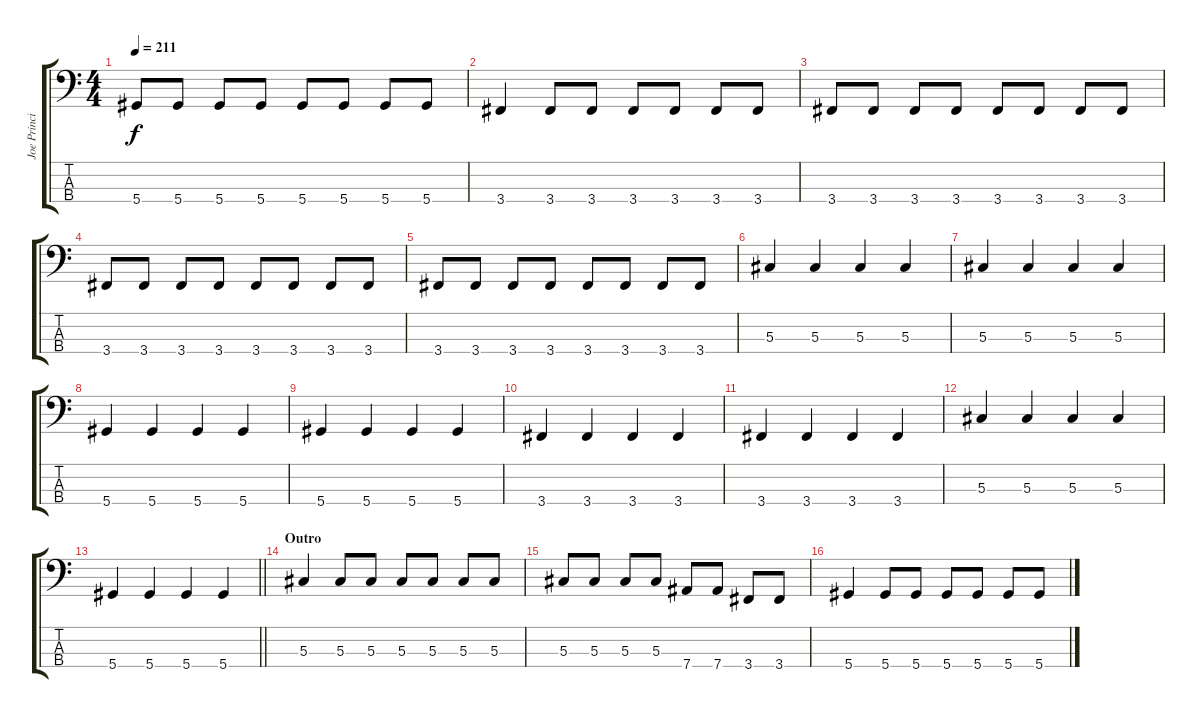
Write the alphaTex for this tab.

\track ("Joe Principe - Bass" "Joe Princi") {instrument electricbasspick}
\staff {score tabs}
\tuning (Gb2 Db2 Ab1 Eb1) {hide}
\ts (4 4)
\tempo 211
\clef f4
\ks c
5.4.8{dy f} 5.4.8 5.4.8 5.4.8 5.4.8 5.4.8 5.4.8 5.4.8 |
3.4.4 3.4.8 3.4.8 3.4.8 3.4.8 3.4.8 3.4.8 |
3.4.8 3.4.8 3.4.8 3.4.8 3.4.8 3.4.8 3.4.8 3.4.8 |
3.4.8 3.4.8 3.4.8 3.4.8 3.4.8 3.4.8 3.4.8 3.4.8 |
3.4.8 3.4.8 3.4.8 3.4.8 3.4.8 3.4.8 3.4.8 3.4.8 |
5.3.4 5.3.4 5.3.4 5.3.4 |
5.3.4 5.3.4 5.3.4 5.3.4 |
5.4.4 5.4.4 5.4.4 5.4.4 |
5.4.4 5.4.4 5.4.4 5.4.4 |
3.4.4 3.4.4 3.4.4 3.4.4 |
3.4.4 3.4.4 3.4.4 3.4.4 |
5.3.4 5.3.4 5.3.4 5.3.4 |
\barLineRight lightlight
5.4.4 5.4.4 5.4.4 5.4.4 |
\section ("" "Outro")
5.3.4 5.3.8 5.3.8 5.3.8 5.3.8 5.3.8 5.3.8 |
5.3.8 5.3.8 5.3.8 5.3.8 7.4.8 7.4.8 3.4.8 3.4.8 |
5.4.4 5.4.8 5.4.8 5.4.8 5.4.8 5.4.8 5.4.8
